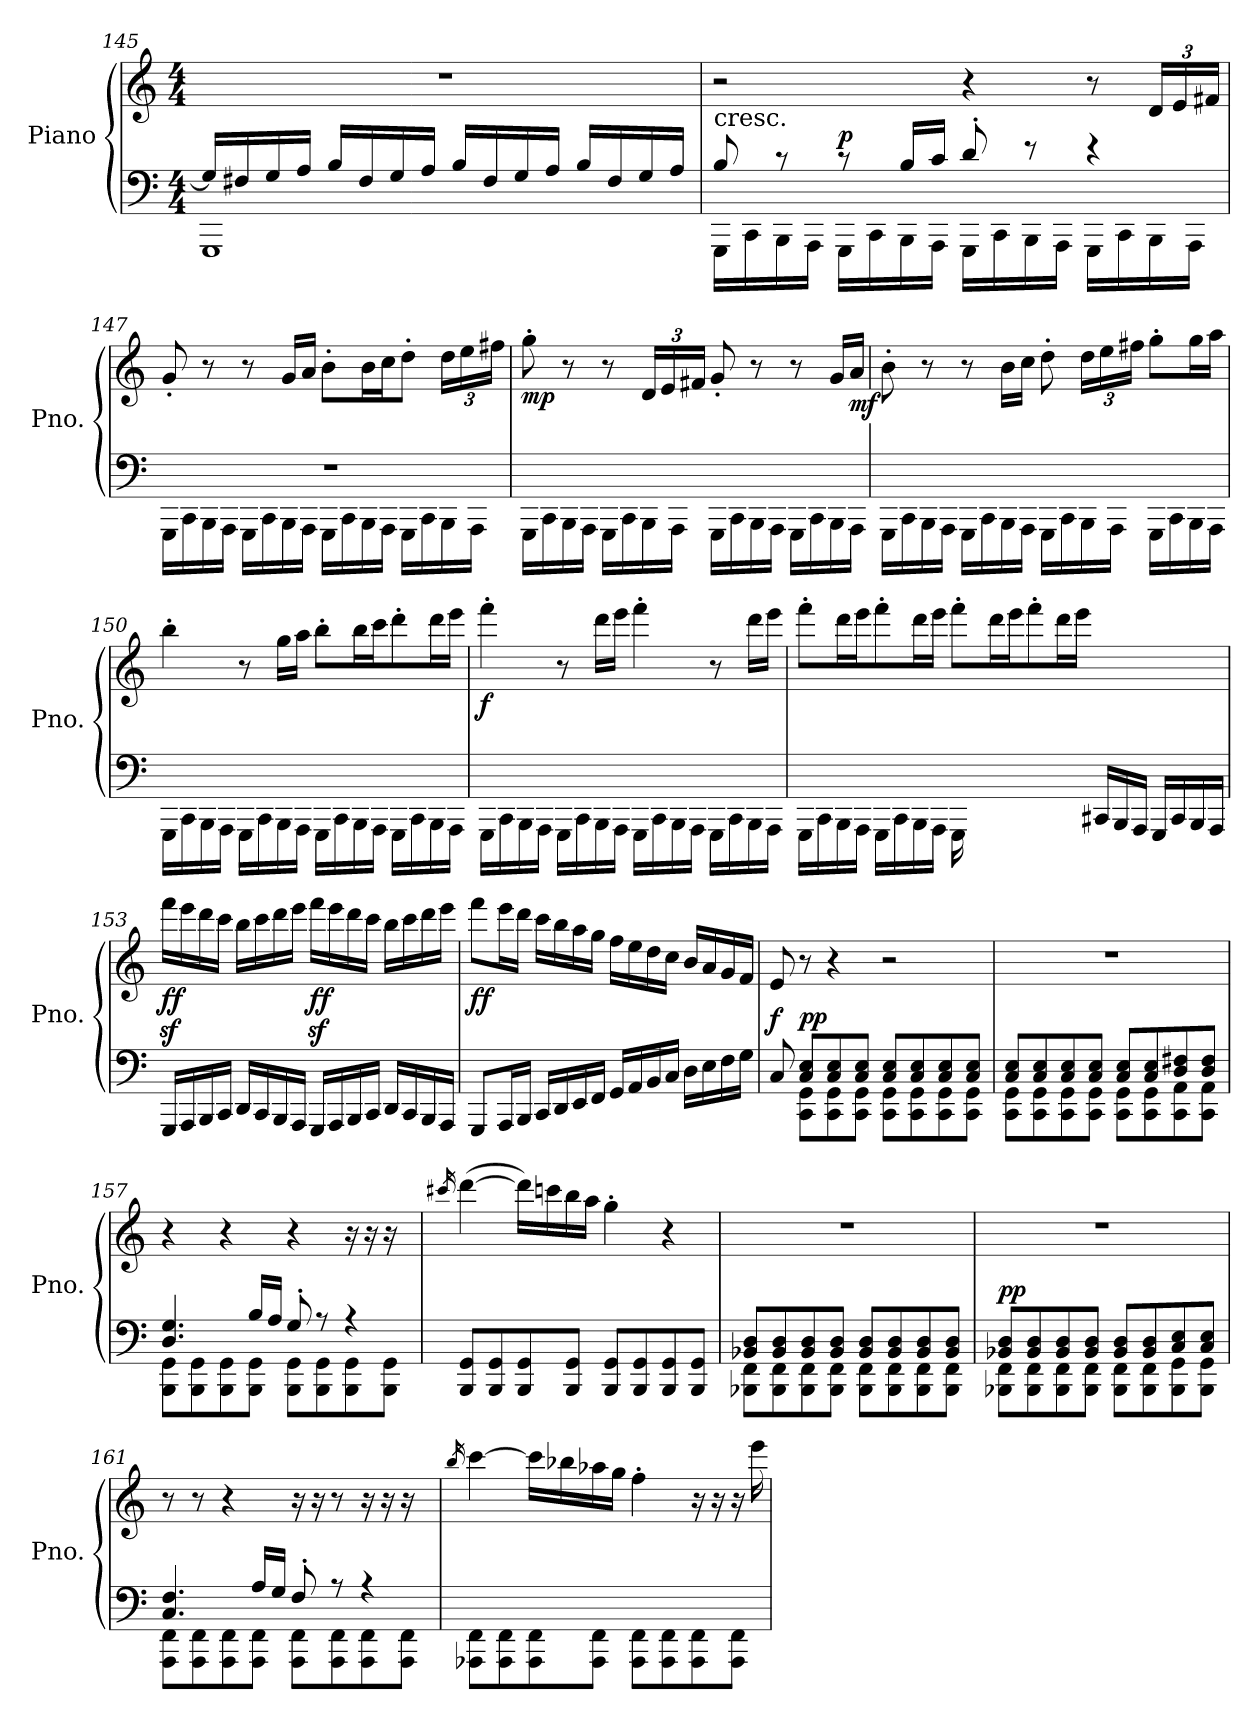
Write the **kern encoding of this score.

**kern	**kern	**dynam
*part1	*part1	*part1
*staff2	*staff1	*staff1/2
*I"Piano	*	*
*I'Pno.	*	*
!!LO:PB:g=z
*clefF4	*clefG2	*
*k[]	*k[]	*
*C:	*C:	*
*M4/4	*M4/4	*
=145	=145	=145
*^	*	*
16G/LL]	1GGG	1r	.
16F#X/	.	.	.
16G/	.	.	.
16A/JJ	.	.	.
16B/LL	.	.	.
16F#/	.	.	.
16G/	.	.	.
16A/JJ	.	.	.
16B/LL	.	.	.
16F#/	.	.	.
16G/	.	.	.
16A/JJ	.	.	.
16B/LL	.	.	.
16F#/	.	.	.
16G/	.	.	.
16A/JJ	.	.	.
=146	=146	=146	=146
!LO:TX:a:t=cresc.	!	!	!
8B/	16GGG\LL	2r	.
.	16CC\	.	.
8r	16BBB\	.	.
.	16AAA\JJ	.	.
!	!	!	!LO:DY:a=2
8r	16GGG\LL	.	p
.	16CC\	.	.
16B/LL	16BBB\	.	.
16c/JJ	16AAA\JJ	.	.
8d'/	16GGG\LL	4r	.
.	16CC\	.	.
8r	16BBB\	.	.
.	16AAA\JJ	.	.
4r	16GGG\LL	8r	.
.	16CC\	.	.
*	*	*Xbrackettup	*
.	16BBB\	24d/LL	.
.	.	24e/	.
.	16AAA\JJ	.	.
.	.	24f#X/JJ	.
!!LO:LB:g=z
=147	=147	=147	=147
1r	16GGG\LL	8g'/	.
.	16CC\	.	.
.	16BBB\	8r	.
.	16AAA\JJ	.	.
.	16GGG\LL	8r	.
.	16CC\	.	.
.	16BBB\	16g/LL	.
.	16AAA\JJ	16a/JJ	.
.	16GGG\LL	8b'\L	.
.	16CC\	.	.
.	16BBB\	16b\L	.
.	16AAA\JJ	16cc\J	.
.	16GGG\LL	8dd'\J	.
.	16CC\	.	.
.	16BBB\	24dd\LL	.
.	.	24ee\	.
.	16AAA\JJ	.	.
.	.	24ff#X\JJ	.
=148	=148	=148	=148
!	!	!	!LO:DY:b
1ryy	16GGG\LL	8gg'\	mp
.	16CC\	.	.
.	16BBB\	8r	.
.	16AAA\JJ	.	.
.	16GGG\LL	8r	.
.	16CC\	.	.
.	16BBB\	24d/LL	.
.	.	24e/	.
.	16AAA\JJ	.	.
.	.	24f#X/JJ	.
.	16GGG\LL	8g'/	.
.	16CC\	.	.
.	16BBB\	8r	.
.	16AAA\JJ	.	.
.	16GGG\LL	8r	.
.	16CC\	.	.
.	16BBB\	16g/LL	.
!	!	!	!LO:DY:b
.	16AAA\JJ	16a/JJ	mf
!!LO:LB:g=z
=149	=149	=149	=149
1ryy	16GGG\LL	8b'\	.
.	16CC\	.	.
.	16BBB\	8r	.
.	16AAA\JJ	.	.
.	16GGG\LL	8r	.
.	16CC\	.	.
.	16BBB\	16b\LL	.
.	16AAA\JJ	16cc\JJ	.
.	16GGG\LL	8dd'\	.
.	16CC\	.	.
.	16BBB\	24dd\LL	.
.	.	24ee\	.
.	16AAA\JJ	.	.
.	.	24ff#X\JJ	.
.	16GGG\LL	8gg'\L	.
.	16CC\	.	.
.	16BBB\	16gg\L	.
.	16AAA\JJ	16aa\JJ	.
=150	=150	=150	=150
1ryy	16GGG\LL	4bb'\	.
.	16CC\	.	.
.	16BBB\	.	.
.	16AAA\JJ	.	.
.	16GGG\LL	8r	.
.	16CC\	.	.
.	16BBB\	16gg\LL	.
.	16AAA\JJ	16aa\JJ	.
.	16GGG\LL	8bb'\L	.
.	16CC\	.	.
.	16BBB\	16bb\L	.
.	16AAA\JJ	16ccc\J	.
.	16GGG\LL	8ddd'\	.
.	16CC\	.	.
.	16BBB\	16ddd\L	.
.	16AAA\JJ	16eee\JJ	.
!!LO:LB:g=z
=151	=151	=151	=151
!	!	!	!LO:DY:b
1ryy	16GGG\LL	4fff'\	f
.	16CC\	.	.
.	16BBB\	.	.
.	16AAA\JJ	.	.
.	16GGG\LL	8r	.
.	16CC\	.	.
.	16BBB\	16ddd\LL	.
.	16AAA\JJ	16eee\JJ	.
.	16GGG\LL	4fff'\	.
.	16CC\	.	.
.	16BBB\	.	.
.	16AAA\JJ	.	.
.	16GGG\LL	8r	.
.	16CC\	.	.
.	16BBB\	16ddd\LL	.
.	16AAA\JJ	16eee\JJ	.
=152	=152	=152	=152
1ryy	16GGG\LL	8fff'\L	.
.	16CC\	.	.
.	16BBB\	16ddd\L	.
.	16AAA\JJ	16eee\J	.
.	16GGG\LL	8fff'\	.
.	16CC\	.	.
.	16BBB\	16ddd\L	.
.	16AAA\JJ	16eee\JJ	.
.	16GGG\	8fff'\L	.
.	2..ryy	.	.
.	.	16ddd\L	.
.	.	16eee\J	.
.	.	8fff'\	.
.	.	16ddd\L	.
.	.	16eee\JJ	.
16CC#X/LL	.	4..ryy	.
16BBB/	.	.	.
16AAA/JJ	.	.	.
16GGG/LL	.	.	.
16CC#/	.	.	.
16BBB/	.	.	.
16AAA/JJ	.	.	.
*v	*v	*	*
!!LO:LB:g=z
=153	=153	=153
!	!	!LO:DY:b
16GGG/LL	16fffz<\LL	ff
!	!	!LO:DY:b=2
!	!	!LO:DY:n=1:b
16AAA/	16eee\	f mf
16BBB/	16ddd\	.
16CC/JJ	16ccc\JJ	.
16DD/LL	16bb\LL	.
16CC/	16ccc\	.
16BBB/	16ddd\	.
16AAA/JJ	16eee\JJ	.
!	!	!LO:DY:n=2:b
16GGG/LL	16fffz<\LL	ff
!	!	!LO:DY:n=3:b=2
!	!	!LO:DY:n=4:b
16AAA/	16eee\	f mf
16BBB/	16ddd\	.
16CC/JJ	16ccc\JJ	.
16DD/LL	16bb\LL	.
16CC/	16ccc\	.
16BBB/	16ddd\	.
16AAA/JJ	16eee\JJ	.
=154	=154	=154
!	!	!LO:DY:b
8GGG/L	8fff\L	ff
16AAA/L	16eee\L	.
16BBB/JJ	16ddd\JJ	.
16CC/LL	16ccc\LL	.
16DD/	16bb\	.
16EE/	16aa\	.
16FF/JJ	16gg\JJ	.
16GG/LL	16ff\LL	.
16AA/	16ee\	.
16BB/	16dd\	.
16C/JJ	16cc\JJ	.
16D\LL	16b/LL	.
16E\	16a/	.
16F\	16g/	.
16G\JJ	16f/JJ	.
=155	=155	=155
*^	*	*
*	*^	*	*
!	!	!	!	!LO:DY:a=2
8ryy	8ryy	8C/	8e/	f
!	!	!	!	!LO:DY:a=2
8C/ 8E/L	8CC\ 8GG\L	8r	8r	pp
8C/ 8E/	8CC\ 8GG\	4ryy	4r	.
8C/ 8E/J	8CC\ 8GG\J	.	.	.
8C/ 8E/L	8CC\ 8GG\L	2ryy	2r	.
8C/ 8E/	8CC\ 8GG\	.	.	.
8C/ 8E/	8CC\ 8GG\	.	.	.
8C/ 8E/J	8CC\ 8GG\J	.	.	.
!!LO:PB:g=z
=156	=156	=156	=156	=156
8C/ 8E/L	8CC\ 8GG\L	2ryy	1r	.
8C/ 8E/	8CC\ 8GG\	.	.	.
8C/ 8E/	8CC\ 8GG\	.	.	.
8C/ 8E/J	8CC\ 8GG\J	.	.	.
8C/ 8E/L	8CC\ 8GG\L	2ryy	.	.
8C/ 8E/	8CC\ 8GG\	.	.	.
8D/ 8F#X/	8CC\ 8AA\	.	.	.
8D/ 8F#/J	8CC\ 8AA\J	.	.	.
*	*v	*v	*	*
=157	=157	=157	=157
4.D/ 4.G/	8BBB\ 8GG\L	4r	.
.	8BBB\ 8GG\	.	.
.	8BBB\ 8GG\	4r	.
16B/LL	8BBB\ 8GG\J	.	.
16A/JJ	.	.	.
8G'/	8BBB\ 8GG\L	4r	.
8r	8BBB\ 8GG\	.	.
4r	8BBB\ 8GG\	16r	.
.	.	16r	.
.	8BBB\ 8GG\J	16r	.
.	.	16ccc#X\yy	.
*v	*v	*	*
=158	=158	=158
.	16qccc#X/	.
8BBB/ 8GG/L	([4ddd\	.
8BBB/ 8GG/	.	.
8BBB/ 8GG/	16ddd\LL])	.
.	16cccn\	.
8BBB/ 8GG/J	16bb\	.
.	16aa\JJ	.
8BBB/ 8GG/L	4gg'\	.
8BBB/ 8GG/	.	.
8BBB/ 8GG/	4r	.
8BBB/ 8GG/J	.	.
=159	=159	=159
*^	*	*
8BB-X/ 8D/L	8BBB-X\ 8FF\L	1r	.
8BB-/ 8D/	8BBB-\ 8FF\	.	.
8BB-/ 8D/	8BBB-\ 8FF\	.	.
8BB-/ 8D/J	8BBB-\ 8FF\J	.	.
8BB-/ 8D/L	8BBB-\ 8FF\L	.	.
8BB-/ 8D/	8BBB-\ 8FF\	.	.
8BB-/ 8D/	8BBB-\ 8FF\	.	.
8BB-/ 8D/J	8BBB-\ 8FF\J	.	.
!!LO:LB:g=z
=160	=160	=160	=160
!	!	!	!LO:DY:a=2
8BB-X/ 8D/L	8BBB-X\ 8FF\L	1r	pp
8BB-/ 8D/	8BBB-\ 8FF\	.	.
8BB-/ 8D/	8BBB-\ 8FF\	.	.
8BB-/ 8D/J	8BBB-\ 8FF\J	.	.
8BB-/ 8D/L	8BBB-\ 8FF\L	.	.
8BB-/ 8D/	8BBB-\ 8FF\	.	.
8C/ 8E/	8BBB-\ 8GG\	.	.
8C/ 8E/J	8BBB-\ 8GG\J	.	.
=161	=161	=161	=161
4.C/ 4.F/	8AAA\ 8FF\L	8r	.
.	8AAA\ 8FF\	8r	.
.	8AAA\ 8FF\	4r	.
16A/LL	8AAA\ 8FF\J	.	.
16G/JJ	.	.	.
8F'/	8AAA\ 8FF\L	16r	.
.	.	16r	.
8r	8AAA\ 8FF\	8r	.
4r	8AAA\ 8FF\	16r	.
.	.	16r	.
.	8AAA\ 8FF\J	16r	.
.	.	16bb\yy	.
=162	=162	=162	=162
.	.	16qbb/	.
1ryy	8AAA-X\ 8FF\L	[4ccc\	.
.	8AAA-\ 8FF\	.	.
.	8AAA-\ 8FF\	16ccc\LL]	.
.	.	16bb-X\	.
.	8AAA-\ 8FF\J	16aa-X\	.
.	.	16gg\JJ	.
.	8AAA-\ 8FF\L	4ff'\	.
.	8AAA-\ 8FF\	.	.
.	8AAA-\ 8FF\	16r	.
.	.	16r	.
.	8AAA-\ 8FF\J	16r	.
.	.	16eee\	.
*v	*v	*	*
=	=	=
*-	*-	*-
